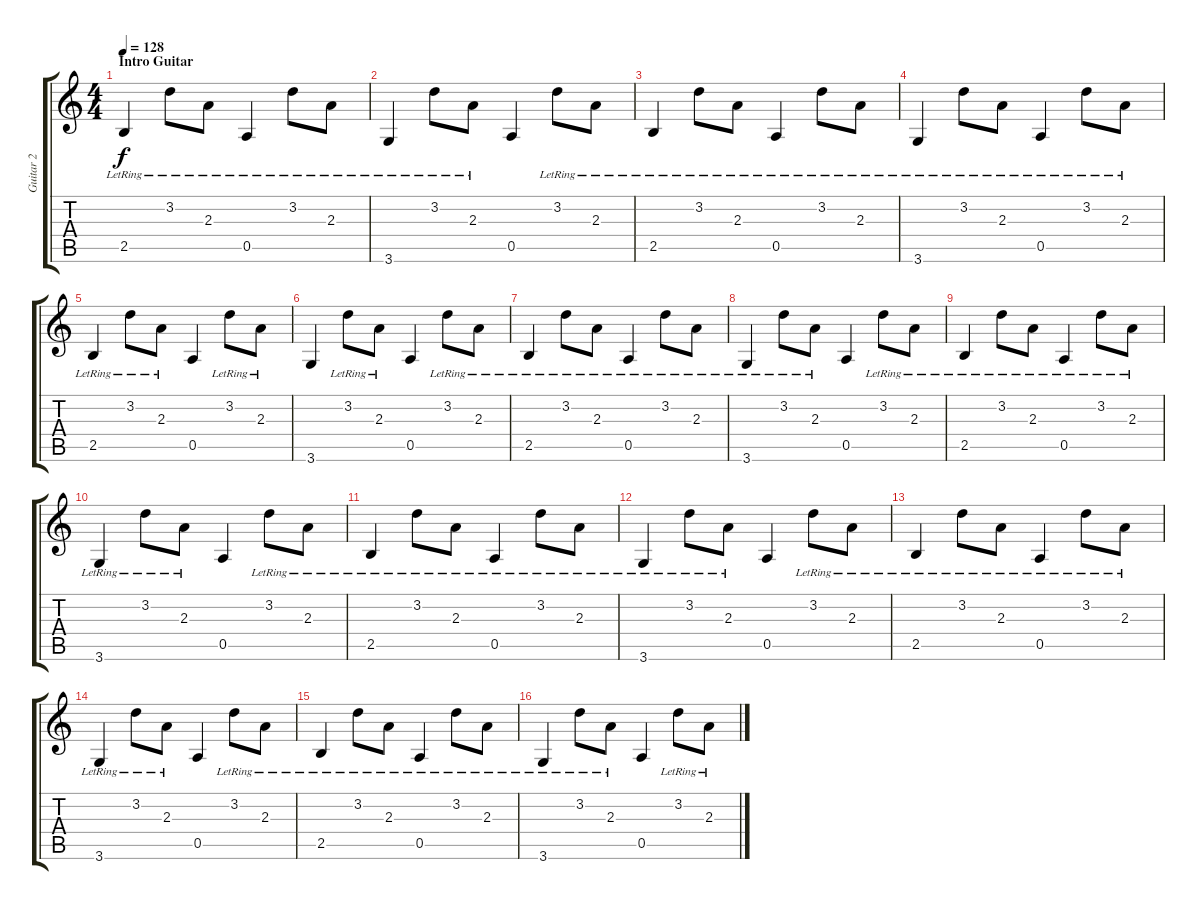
\track ("Guitar 2" "Guitar 2") {instrument electricguitarclean}
\staff {score tabs}
\tuning (E4 B3 G3 D3 A2 E2) {hide}
\ts (4 4)
\section ("" "Intro Guitar")
\tempo 128
\clef g2
\ks c
2.5{lr}.4{dy f instrument electricguitarclean} 3.2{lr}.8 2.3{lr}.8 0.5{lr}.4 3.2{lr}.8 2.3{lr}.8 |
3.6{lr}.4 3.2{lr}.8 2.3{lr}.8 0.5.4 3.2{lr}.8 2.3{lr}.8 |
2.5{lr}.4 3.2{lr}.8 2.3{lr}.8 0.5{lr}.4 3.2{lr}.8 2.3{lr}.8 |
3.6{lr}.4 3.2{lr}.8 2.3{lr}.8 0.5{lr}.4 3.2{lr}.8 2.3{lr}.8 |
2.5{lr}.4 3.2{lr}.8 2.3{lr}.8 0.5.4 3.2{lr}.8 2.3{lr}.8 |
3.6.4 3.2{lr}.8 2.3{lr}.8 0.5.4 3.2{lr}.8 2.3{lr}.8 |
2.5{lr}.4 3.2{lr}.8 2.3{lr}.8 0.5{lr}.4 3.2{lr}.8 2.3{lr}.8 |
3.6{lr}.4 3.2{lr}.8 2.3{lr}.8 0.5.4 3.2{lr}.8 2.3{lr}.8 |
2.5{lr}.4 3.2{lr}.8 2.3{lr}.8 0.5{lr}.4 3.2{lr}.8 2.3{lr}.8 |
3.6{lr}.4 3.2{lr}.8 2.3{lr}.8 0.5.4 3.2{lr}.8 2.3{lr}.8 |
2.5{lr}.4 3.2{lr}.8 2.3{lr}.8 0.5{lr}.4 3.2{lr}.8 2.3{lr}.8 |
3.6{lr}.4 3.2{lr}.8 2.3{lr}.8 0.5.4 3.2{lr}.8 2.3{lr}.8 |
2.5{lr}.4 3.2{lr}.8 2.3{lr}.8 0.5{lr}.4 3.2{lr}.8 2.3{lr}.8 |
3.6{lr}.4 3.2{lr}.8 2.3{lr}.8 0.5.4 3.2{lr}.8 2.3{lr}.8 |
2.5{lr}.4 3.2{lr}.8 2.3{lr}.8 0.5{lr}.4 3.2{lr}.8 2.3{lr}.8 |
3.6{lr}.4 3.2{lr}.8 2.3{lr}.8 0.5.4 3.2{lr}.8 2.3{lr}.8
